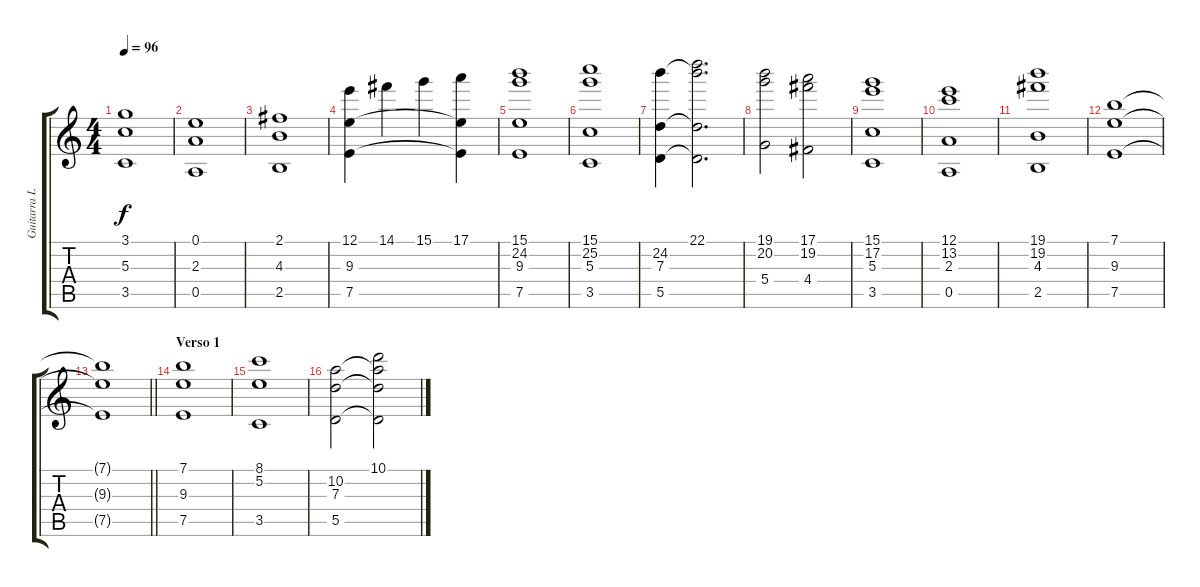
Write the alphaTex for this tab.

\track ("Guitarra Lider" "Guitarra L") {instrument distortionguitar}
\staff {score tabs}
\tuning (E4 B3 G3 D3 A2 E2) {hide}
\ts (4 4)
\tempo 96
\clef g2
\ks c
(3.1 5.3 3.5).1{dy f} |
(0.1 2.3 0.5).1 |
(2.1 4.3 2.5).1 |
(12.1 9.3 7.5).4 14.1.4 15.1.4 (17.1 9.3{t} 7.5{t}).4 |
(15.1 24.2 9.3 7.5).1 |
(15.1 25.2 5.3 3.5).1 |
(24.2 7.3 5.5).4 (22.1 24.2{t} 7.3{t} 5.5{t}).2{d} |
(19.1 20.2 5.4).2 (17.1 19.2 4.4).2 |
(15.1 17.2 5.3 3.5).1 |
(12.1 13.2 2.3 0.5).1 |
(19.1 19.2 4.3 2.5).1 |
(7.1 9.3 7.5).1 |
\barLineRight lightlight
(7.1{t} 9.3{t} 7.5{t}).1 |
\section ("" "Verso 1")
(7.1 9.3 7.5).1 |
(8.1 5.2 3.5).1 |
(10.2 7.3 5.5).2 (10.1 10.2{t} 7.3{t} 5.5{t}).2
